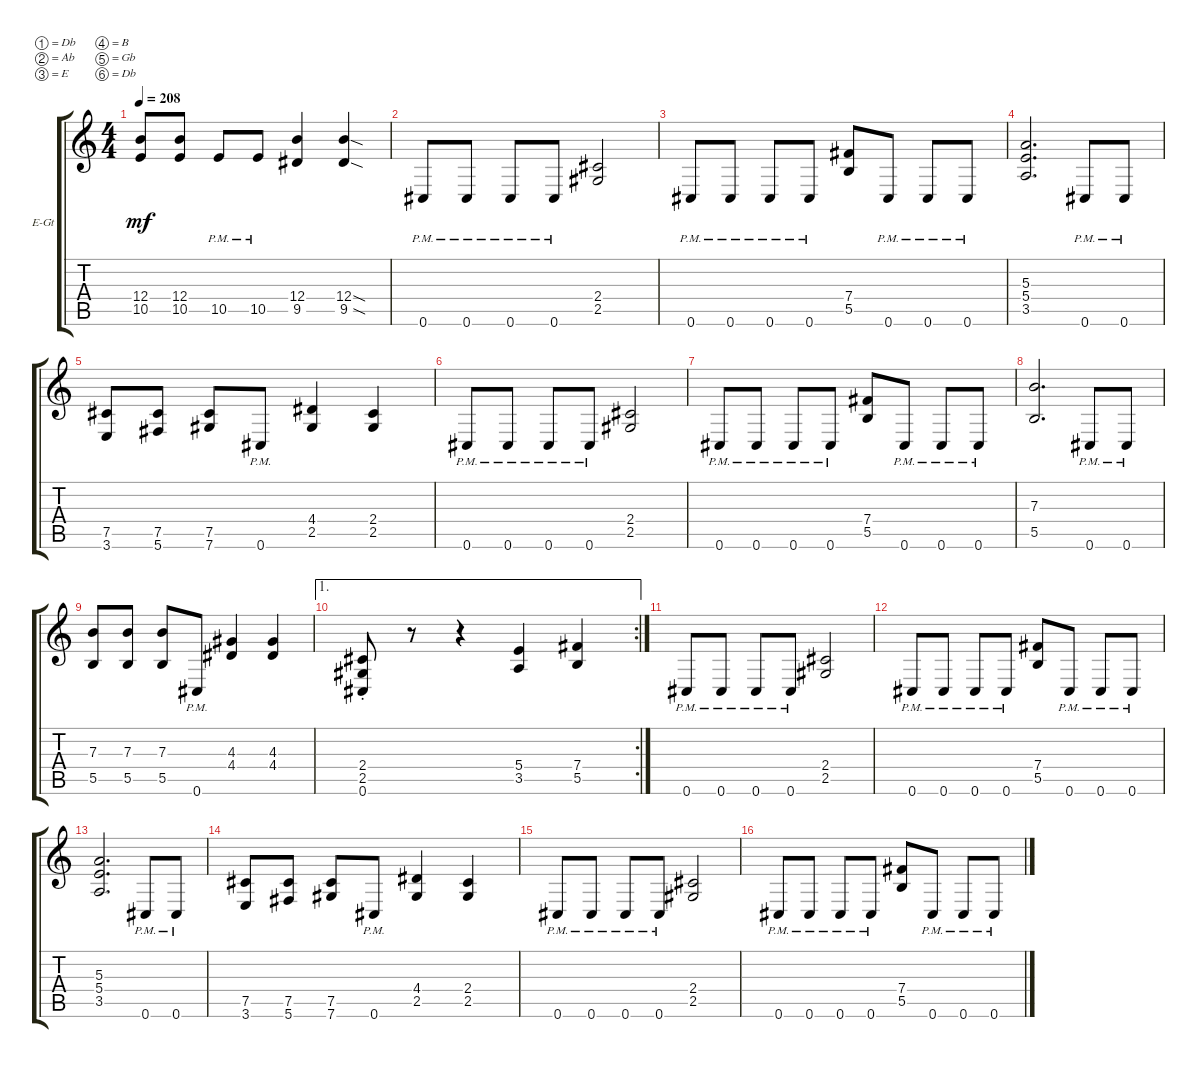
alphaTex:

\defaultSystemsLayout 4
\bracketExtendMode groupsimilarinstruments
\firstSystemTrackNameOrientation horizontal
\otherSystemsTrackNameOrientation horizontal
\track ("Mike" "E-Gt") {instrument distortionguitar}
\staff {score tabs}
\tuning (Db4 Ab3 E3 B2 Gb2 Db2)
\ts (4 4)
\tempo 208
\clef g2
\ks c
(10.5 12.4).8{dy mf} (10.5 12.4).8 10.5{pm}.8 10.5{pm}.8 (9.5 12.4).4 (9.5{sod} 12.4{sod}).4 |
0.6{pm}.8 0.6{pm}.8 0.6{pm}.8 0.6{pm}.8 (2.5 2.4).2 |
0.6{pm}.8 0.6{pm}.8 0.6{pm}.8 0.6{pm}.8 (5.5 7.4).8 0.6{pm}.8 0.6{pm}.8 0.6{pm}.8 |
(3.5 5.4 5.3).2{d} 0.6{pm}.8 0.6{pm}.8 |
(3.6 7.5).8 (5.6 7.5).8 (7.6 7.5).8 0.6{pm}.8 (2.5 4.4).4 (2.5 2.4).4 |
0.6{pm}.8 0.6{pm}.8 0.6{pm}.8 0.6{pm}.8 (2.5 2.4).2 |
0.6{pm}.8 0.6{pm}.8 0.6{pm}.8 0.6{pm}.8 (5.5 7.4).8 0.6{pm}.8 0.6{pm}.8 0.6{pm}.8 |
(5.5 7.3).2{d} 0.6{pm}.8 0.6{pm}.8 |
(5.5 7.3).8 (5.5 7.3).8 (5.5 7.3).8 0.6{pm}.8 (4.4 4.3).4 (4.4 4.3).4 |
\ae 1
\rc 2
(0.6 2.5 2.4{st}).8 r.8 r.4 (3.5 5.4).4 (5.5 7.4).4 |
0.6{pm}.8 0.6{pm}.8 0.6{pm}.8 0.6{pm}.8 (2.5 2.4).2 |
0.6{pm}.8 0.6{pm}.8 0.6{pm}.8 0.6{pm}.8 (5.5 7.4).8 0.6{pm}.8 0.6{pm}.8 0.6{pm}.8 |
(3.5 5.4 5.3).2{d} 0.6{pm}.8 0.6{pm}.8 |
(3.6 7.5).8 (5.6 7.5).8 (7.6 7.5).8 0.6{pm}.8 (2.5 4.4).4 (2.5 2.4).4 |
0.6{pm}.8 0.6{pm}.8 0.6{pm}.8 0.6{pm}.8 (2.5 2.4).2 |
0.6{pm}.8 0.6{pm}.8 0.6{pm}.8 0.6{pm}.8 (5.5 7.4).8 0.6{pm}.8 0.6{pm}.8 0.6{pm}.8
